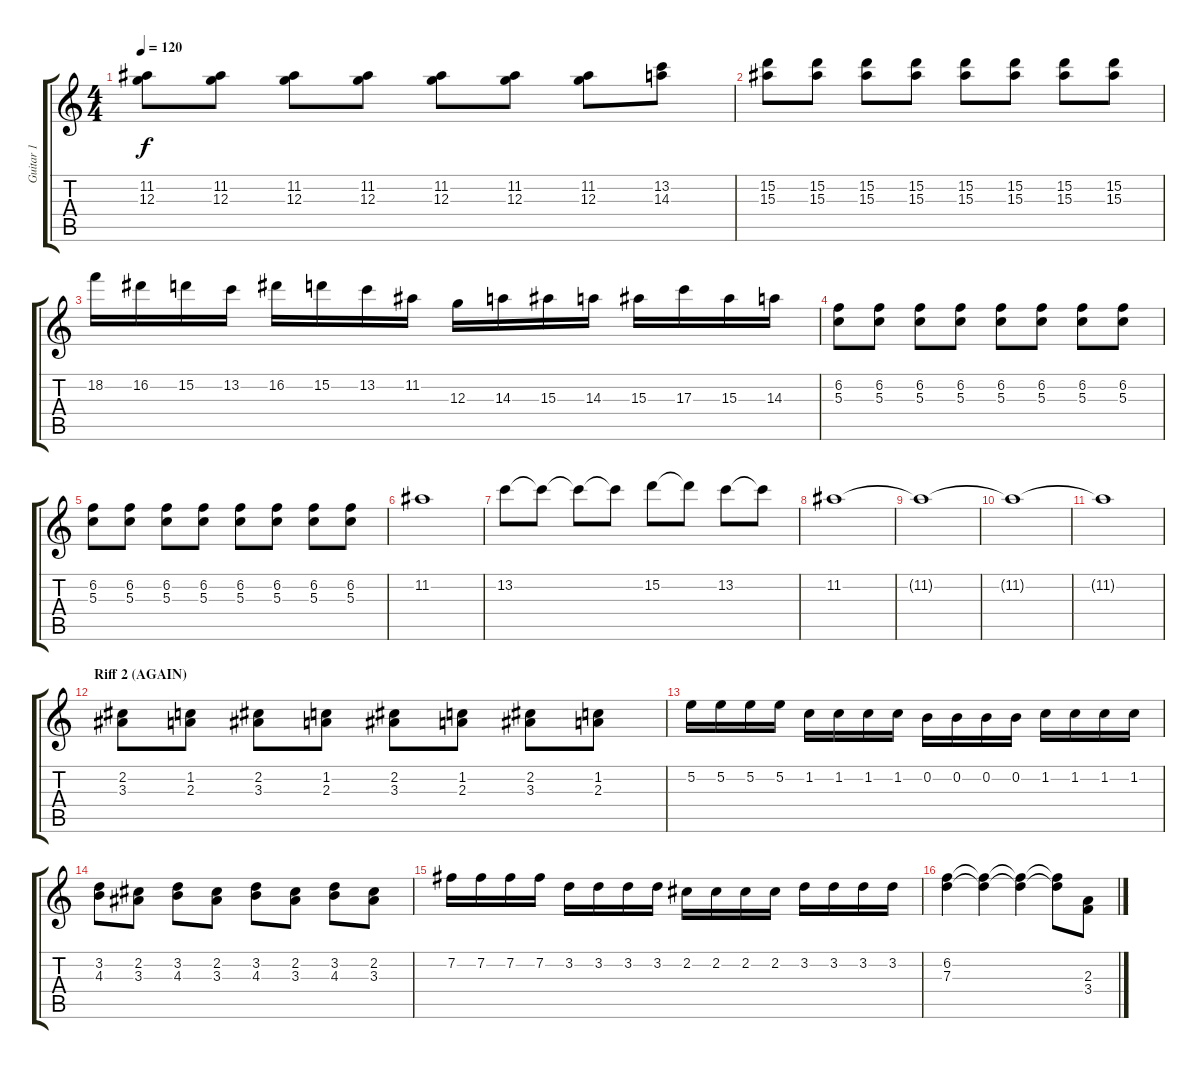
\track ("Guitar 1" "Guitar 1") {instrument distortionguitar}
\staff {score tabs}
\tuning (E4 B3 G3 D3 A2 D2) {hide}
\ts (4 4)
\tempo 120
\clef g2
\ks c
(11.2 12.3).8{dy f} (11.2 12.3).8 (11.2 12.3).8 (11.2 12.3).8 (11.2 12.3).8 (11.2 12.3).8 (11.2 12.3).8 (13.2 14.3).8 |
(15.2 15.3).8 (15.2 15.3).8 (15.2 15.3).8 (15.2 15.3).8 (15.2 15.3).8 (15.2 15.3).8 (15.2 15.3).8 (15.2 15.3).8 |
18.2.16 16.2.16 15.2.16 13.2.16 16.2.16 15.2.16 13.2.16 11.2.16 12.3.16 14.3.16 15.3.16 14.3.16 15.3.16 17.3.16 15.3.16 14.3.16 |
(6.2 5.3).8 (6.2 5.3).8 (6.2 5.3).8 (6.2 5.3).8 (6.2 5.3).8 (6.2 5.3).8 (6.2 5.3).8 (6.2 5.3).8 |
(6.2 5.3).8 (6.2 5.3).8 (6.2 5.3).8 (6.2 5.3).8 (6.2 5.3).8 (6.2 5.3).8 (6.2 5.3).8 (6.2 5.3).8 |
11.2.1 |
13.2.8 13.2{t}.8 13.2{t}.8 13.2{t}.8 15.2.8 15.2{t}.8 13.2.8 13.2{t}.8 |
11.2.1 |
11.2{t}.1 |
11.2{t}.1 |
11.2{t}.1 |
\section ("" "Riff 2 (AGAIN)")
(2.2 3.3).8 (1.2 2.3).8 (2.2 3.3).8 (1.2 2.3).8 (2.2 3.3).8 (1.2 2.3).8 (2.2 3.3).8 (1.2 2.3).8 |
5.2.16 5.2.16 5.2.16 5.2.16 1.2.16 1.2.16 1.2.16 1.2.16 0.2.16 0.2.16 0.2.16 0.2.16 1.2.16 1.2.16 1.2.16 1.2.16 |
(3.2 4.3).8 (2.2 3.3).8 (3.2 4.3).8 (2.2 3.3).8 (3.2 4.3).8 (2.2 3.3).8 (3.2 4.3).8 (2.2 3.3).8 |
7.2.16 7.2.16 7.2.16 7.2.16 3.2.16 3.2.16 3.2.16 3.2.16 2.2.16 2.2.16 2.2.16 2.2.16 3.2.16 3.2.16 3.2.16 3.2.16 |
(6.2 7.3).4 (6.2{t} 7.3{t}).4 (6.2{t} 7.3{t}).4 (6.2{t} 7.3{t}).8 (2.3 3.4).8
